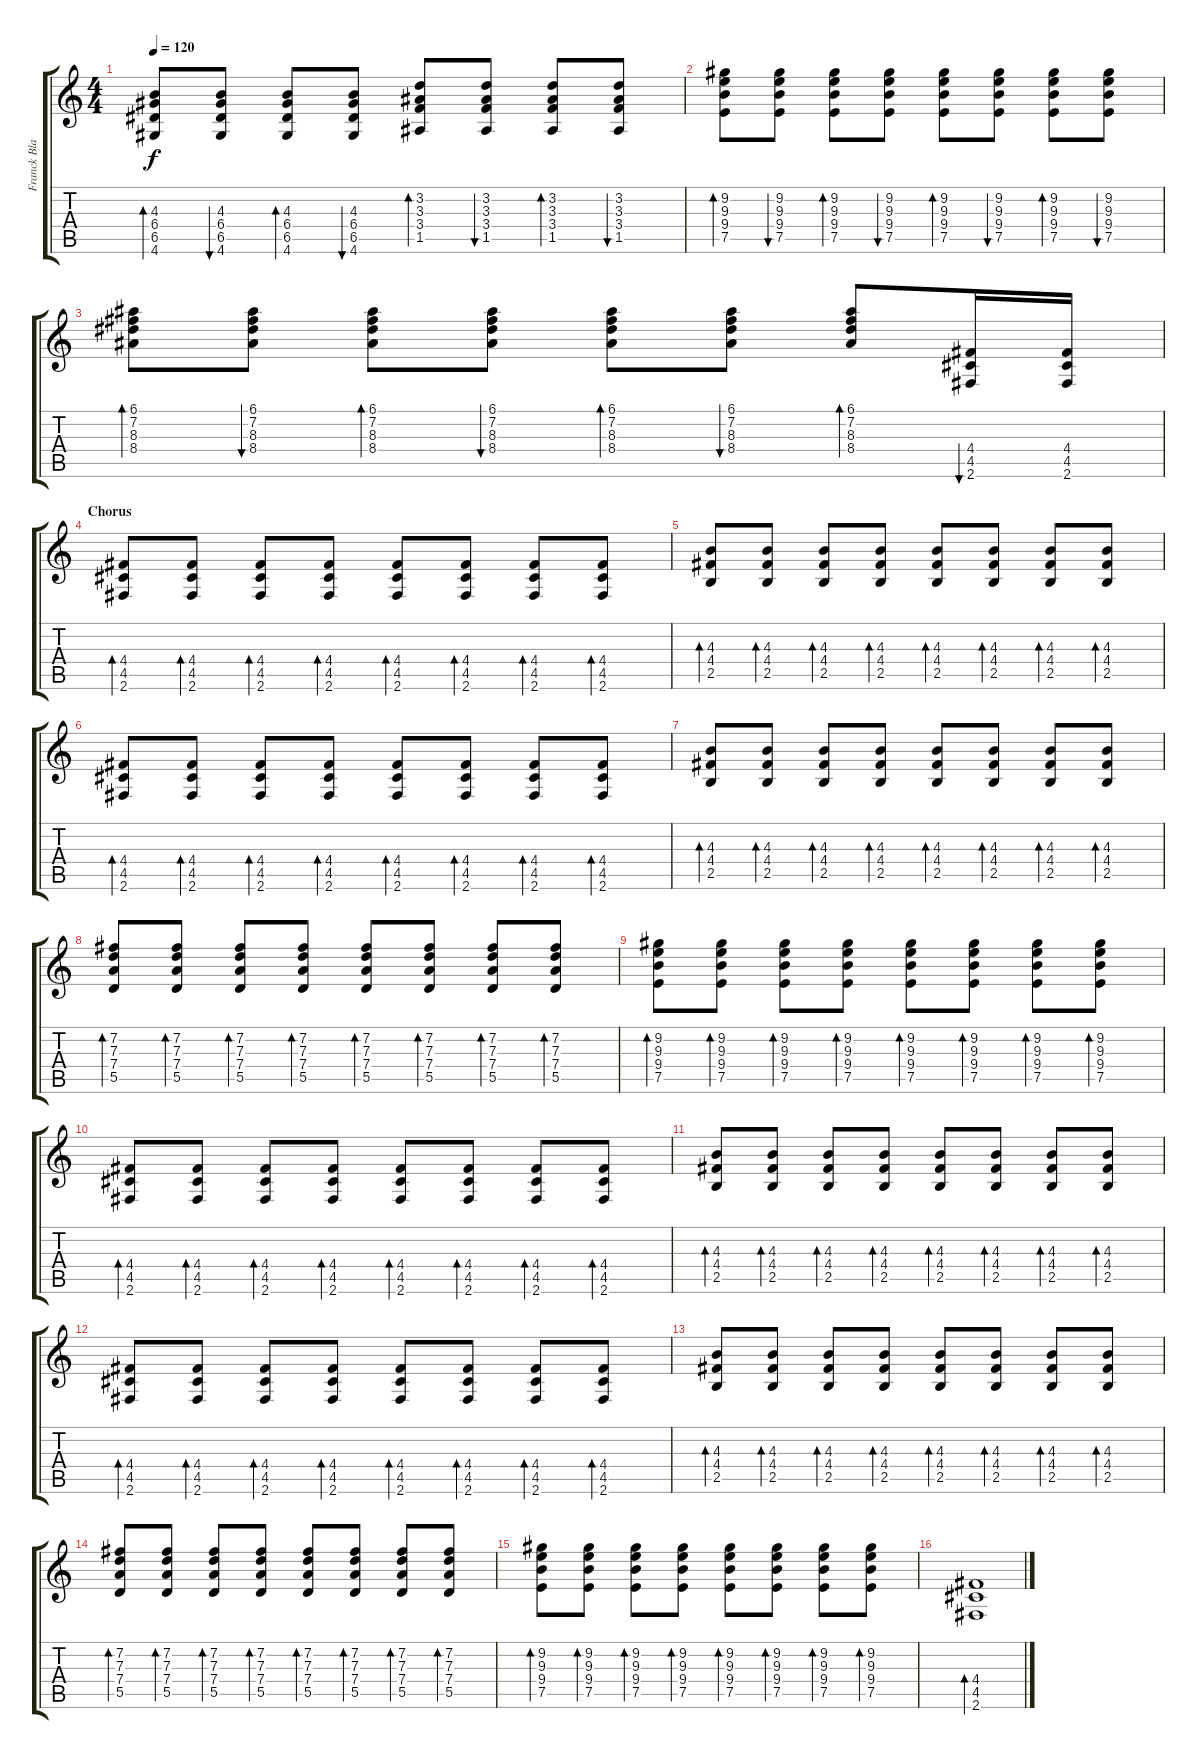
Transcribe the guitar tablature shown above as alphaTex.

\track ("Franck Black" "Franck Bla") {instrument acousticguitarsteel}
\staff {score tabs}
\tuning (E4 B3 G3 D3 A2 E2) {hide}
\ts (4 4)
\tempo 120
\clef g2
\ks c
(4.3 6.4 6.5 4.6).8{bd 60 dy f} (4.3 6.4 6.5 4.6).8{bu 60} (4.3 6.4 6.5 4.6).8{bd 60} (4.3 6.4 6.5 4.6).8{bu 60} (3.2 3.3 3.4 1.5).8{bd 60} (3.2 3.3 3.4 1.5).8{bu 60} (3.2 3.3 3.4 1.5).8{bd 60} (3.2 3.3 3.4 1.5).8{bu 60} |
(9.2 9.3 9.4 7.5).8{bd 60} (9.2 9.3 9.4 7.5).8{bu 60} (9.2 9.3 9.4 7.5).8{bd 60} (9.2 9.3 9.4 7.5).8{bu 60} (9.2 9.3 9.4 7.5).8{bd 60} (9.2 9.3 9.4 7.5).8{bu 60} (9.2 9.3 9.4 7.5).8{bd 60} (9.2 9.3 9.4 7.5).8{bu 60} |
(6.1 7.2 8.3 8.4).8{bd 60} (6.1 7.2 8.3 8.4).8{bu 60} (6.1 7.2 8.3 8.4).8{bd 60} (6.1 7.2 8.3 8.4).8{bu 60} (6.1 7.2 8.3 8.4).8{bd 60} (6.1 7.2 8.3 8.4).8{bu 60} (6.1 7.2 8.3 8.4).8{bd 60} (4.4 4.5 2.6).16{bu 60} (4.4 4.5 2.6).16 |
\section ("" "Chorus")
(4.4 4.5 2.6).8{bd 60} (4.4 4.5 2.6).8{bd 60} (4.4 4.5 2.6).8{bd 60} (4.4 4.5 2.6).8{bd 60} (4.4 4.5 2.6).8{bd 60} (4.4 4.5 2.6).8{bd 60} (4.4 4.5 2.6).8{bd 60} (4.4 4.5 2.6).8{bd 60} |
(4.3 4.4 2.5).8{bd 60} (4.3 4.4 2.5).8{bd 60} (4.3 4.4 2.5).8{bd 60} (4.3 4.4 2.5).8{bd 60} (4.3 4.4 2.5).8{bd 60} (4.3 4.4 2.5).8{bd 60} (4.3 4.4 2.5).8{bd 60} (4.3 4.4 2.5).8{bd 60} |
(4.4 4.5 2.6).8{bd 60} (4.4 4.5 2.6).8{bd 60} (4.4 4.5 2.6).8{bd 60} (4.4 4.5 2.6).8{bd 60} (4.4 4.5 2.6).8{bd 60} (4.4 4.5 2.6).8{bd 60} (4.4 4.5 2.6).8{bd 60} (4.4 4.5 2.6).8{bd 60} |
(4.3 4.4 2.5).8{bd 60} (4.3 4.4 2.5).8{bd 60} (4.3 4.4 2.5).8{bd 60} (4.3 4.4 2.5).8{bd 60} (4.3 4.4 2.5).8{bd 60} (4.3 4.4 2.5).8{bd 60} (4.3 4.4 2.5).8{bd 60} (4.3 4.4 2.5).8{bd 60} |
(7.2 7.3 7.4 5.5).8{bd 60} (7.2 7.3 7.4 5.5).8{bd 60} (7.2 7.3 7.4 5.5).8{bd 60} (7.2 7.3 7.4 5.5).8{bd 60} (7.2 7.3 7.4 5.5).8{bd 60} (7.2 7.3 7.4 5.5).8{bd 60} (7.2 7.3 7.4 5.5).8{bd 60} (7.2 7.3 7.4 5.5).8{bd 60} |
(9.2 9.3 9.4 7.5).8{bd 60} (9.2 9.3 9.4 7.5).8{bd 60} (9.2 9.3 9.4 7.5).8{bd 60} (9.2 9.3 9.4 7.5).8{bd 60} (9.2 9.3 9.4 7.5).8{bd 60} (9.2 9.3 9.4 7.5).8{bd 60} (9.2 9.3 9.4 7.5).8{bd 60} (9.2 9.3 9.4 7.5).8{bd 60} |
(4.4 4.5 2.6).8{bd 60} (4.4 4.5 2.6).8{bd 60} (4.4 4.5 2.6).8{bd 60} (4.4 4.5 2.6).8{bd 60} (4.4 4.5 2.6).8{bd 60} (4.4 4.5 2.6).8{bd 60} (4.4 4.5 2.6).8{bd 60} (4.4 4.5 2.6).8{bd 60} |
(4.3 4.4 2.5).8{bd 60} (4.3 4.4 2.5).8{bd 60} (4.3 4.4 2.5).8{bd 60} (4.3 4.4 2.5).8{bd 60} (4.3 4.4 2.5).8{bd 60} (4.3 4.4 2.5).8{bd 60} (4.3 4.4 2.5).8{bd 60} (4.3 4.4 2.5).8{bd 60} |
(4.4 4.5 2.6).8{bd 60} (4.4 4.5 2.6).8{bd 60} (4.4 4.5 2.6).8{bd 60} (4.4 4.5 2.6).8{bd 60} (4.4 4.5 2.6).8{bd 60} (4.4 4.5 2.6).8{bd 60} (4.4 4.5 2.6).8{bd 60} (4.4 4.5 2.6).8{bd 60} |
(4.3 4.4 2.5).8{bd 60} (4.3 4.4 2.5).8{bd 60} (4.3 4.4 2.5).8{bd 60} (4.3 4.4 2.5).8{bd 60} (4.3 4.4 2.5).8{bd 60} (4.3 4.4 2.5).8{bd 60} (4.3 4.4 2.5).8{bd 60} (4.3 4.4 2.5).8{bd 60} |
(7.2 7.3 7.4 5.5).8{bd 60} (7.2 7.3 7.4 5.5).8{bd 60} (7.2 7.3 7.4 5.5).8{bd 60} (7.2 7.3 7.4 5.5).8{bd 60} (7.2 7.3 7.4 5.5).8{bd 60} (7.2 7.3 7.4 5.5).8{bd 60} (7.2 7.3 7.4 5.5).8{bd 60} (7.2 7.3 7.4 5.5).8{bd 60} |
(9.2 9.3 9.4 7.5).8{bd 60} (9.2 9.3 9.4 7.5).8{bd 60} (9.2 9.3 9.4 7.5).8{bd 60} (9.2 9.3 9.4 7.5).8{bd 60} (9.2 9.3 9.4 7.5).8{bd 60} (9.2 9.3 9.4 7.5).8{bd 60} (9.2 9.3 9.4 7.5).8{bd 60} (9.2 9.3 9.4 7.5).8{bd 60} |
(4.4 4.5 2.6).1{bd 60 volume 0}
